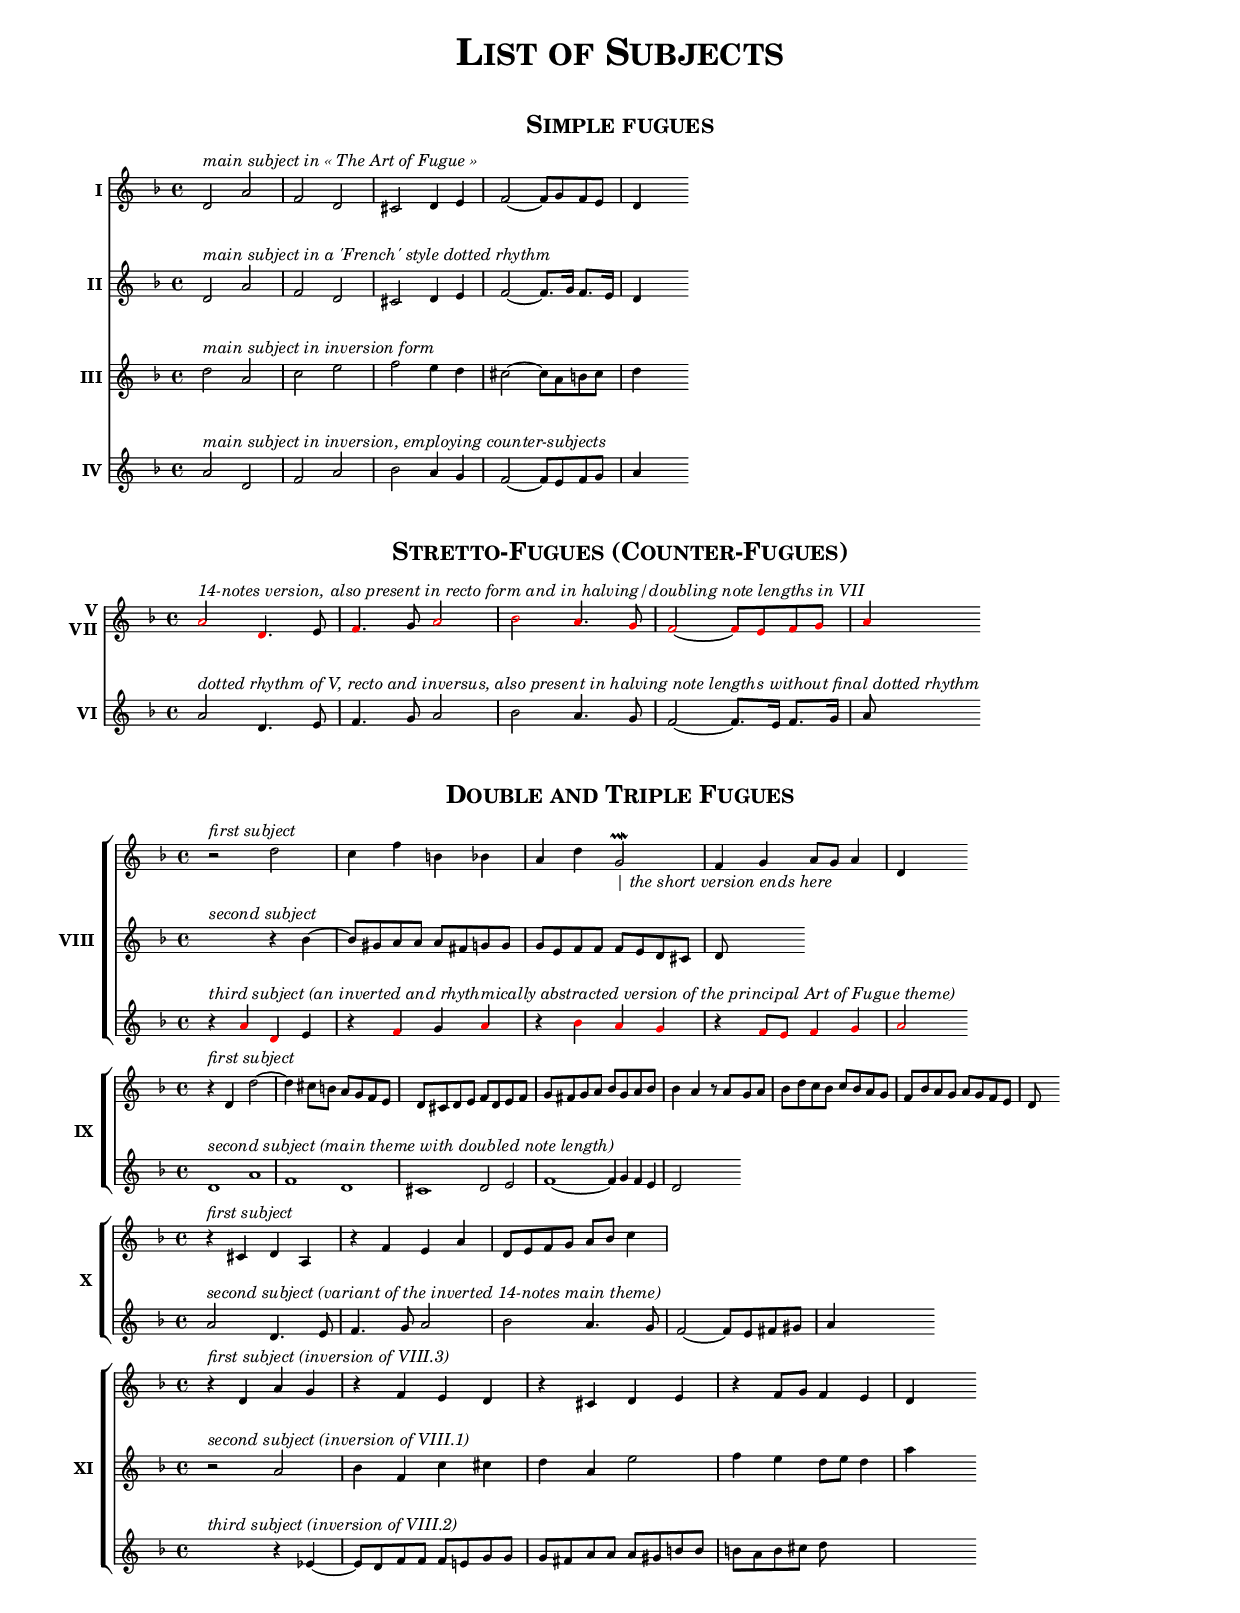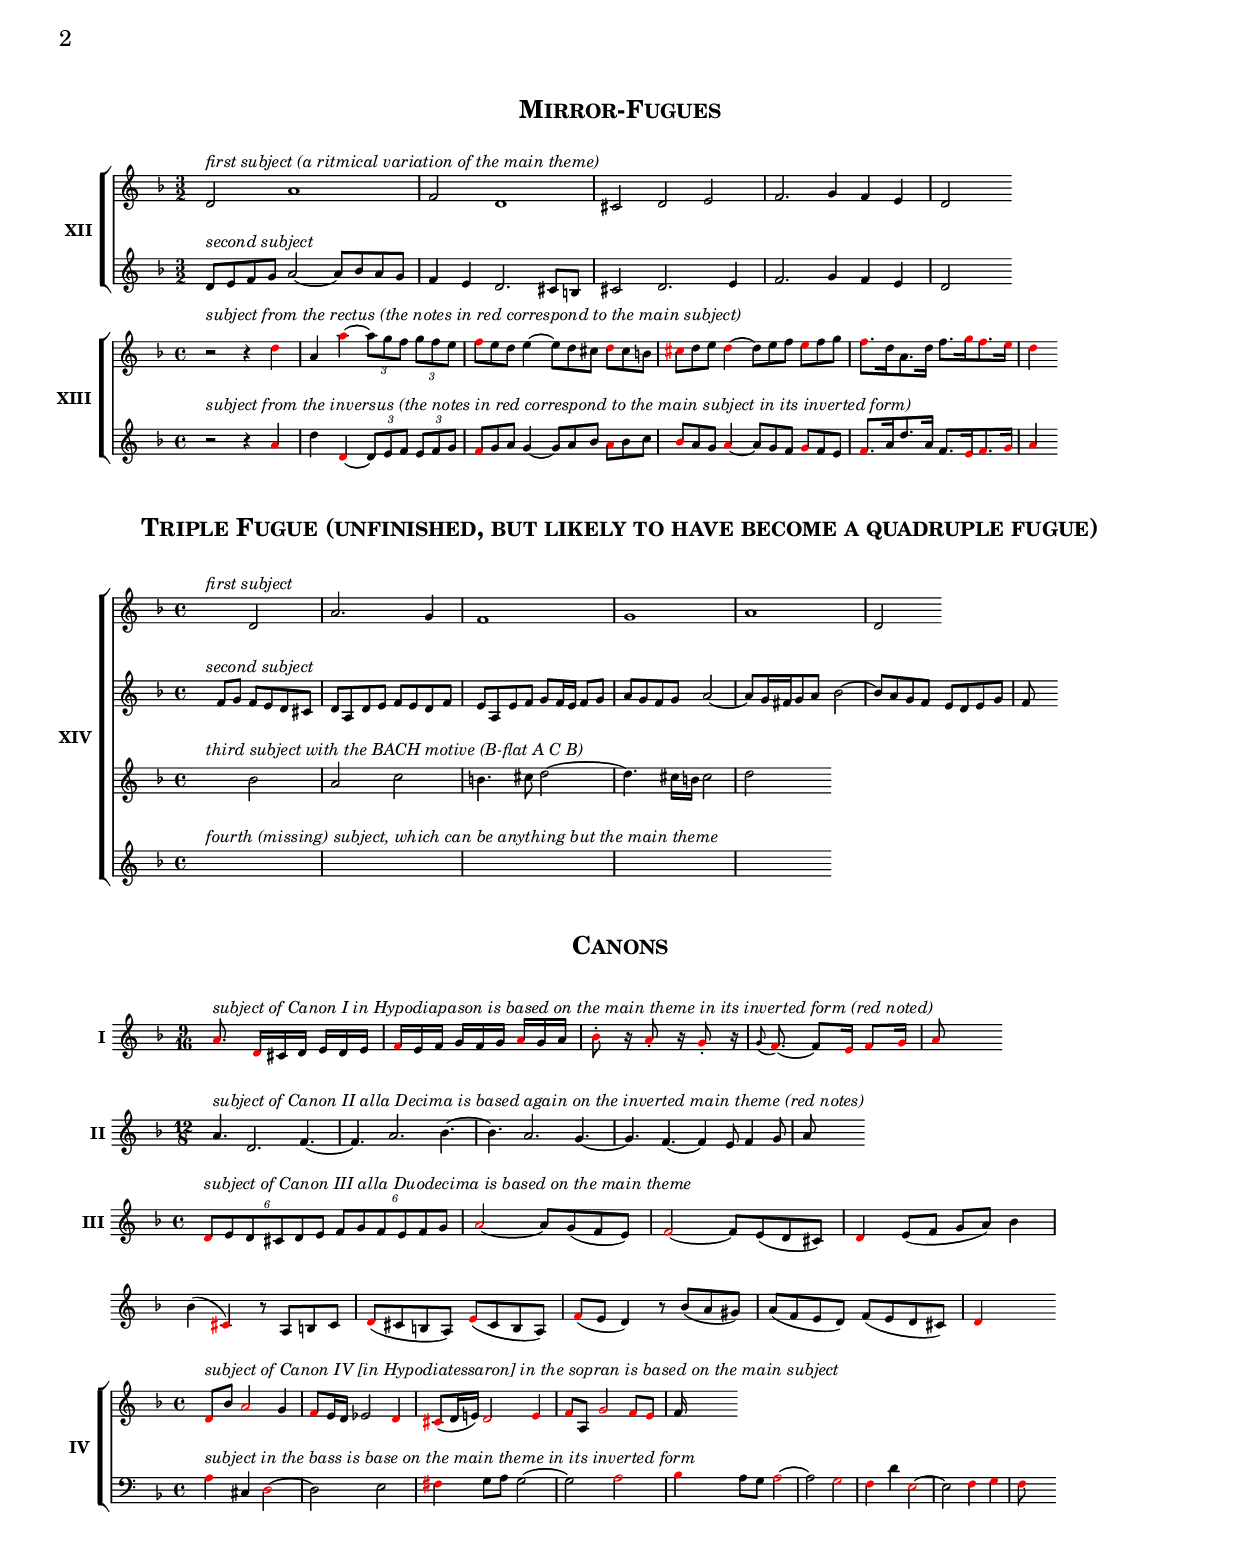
\include "./macros.ly"

commonSettings = {
  \time 4/4
  \key d \minor
  %\once\override Staff.TimeSignature.stencil = ##f
  \override Score.BarNumber.break-visibility = ##(#f #f #f)
  \override Staff.NoteHead.style = #'baroque
}

CommonSubjectI = {
  \commonSettings
  \label #'ListOfSubjects
  | d'2^\markup \abs-fontsize #8 \italic { "main subject in « The Art of Fugue »" }
    a'
  | f d | cis d4 e | f2~ f8 g f e | d4 s
}
CommonSubjectII = {
  \commonSettings
  | d'2^\markup \abs-fontsize #8 \italic { "main subject in a 'French' style dotted rhythm" }
    a'
  | f d | cis d4 e | f2~ f8. g16 f8. e16 | d4 s
}
CommonSubjectIII = {
  \commonSettings
  | d''2^\markup \abs-fontsize #8 \italic { "main subject in inversion form" }
    a
  | c e | f e4 d | cis2~ cis8 a b cis | d4 s
}
CommonSubjectIV = {
  \commonSettings
  | a'2^\markup \abs-fontsize #8 \italic { "main subject in inversion, employing counter-subjects" }
    d,
  | f a | bes a4 g | f2~ f8 e f g | a4 s
}
CommonSubjectV = {
  \commonSettings
  | \red a'2^\markup \abs-fontsize #8 \italic  {
      "14-notes version,"
      "also present in recto form and in halving/doubling note lengths in VII"
    }
    \once\override Stem.length = #6 \red d,4. e8
  | \red f4. g8 \red a2
  | \red bes \red a4. \red g8
  | \red \red f2~ \red f8 \red e \red f \red g
  | \red a4 s
}

CommonSubjectVI = {
  \commonSettings
  | a'2^\markup \abs-fontsize #8 \italic  {
      "dotted rhythm of V, recto and inversus, also present in halving note lengths"
      "without final dotted rhythm"
    }
    \once\override Stem.length = #5 d,4. e8
  | f4. g8 a2 | bes a4. g8 | f2~ f8. e16 f8. g16 | a8 s4.
}

SubjectVIIIFirst = \relative {
  \commonSettings
  | r2^\markup \abs-fontsize #8 \italic { "first subject" }
    d''
  | c4 f b, bes | a d g,2^\prallmordent_\markup \abs-fontsize #8 \italic { "| the short version ends here" }
  | f4 g a8 g a4 | d,4 s
}
SubjectVIIISecond = \relative {
  \commonSettings
  | s2^\markup \abs-fontsize #8 \italic { "second subject" }
    r4 bes'~
  | bes8 gis a a a fis g g | g e f f f e d cis | d s4.
}
SubjectVIIIThird = \relative {
  \commonSettings
  | r4^\markup \abs-fontsize #8 \italic {
      "third subject (an inverted and rhythmically abstracted version of the principal Art of Fugue theme)"
    }
    \red a' \red d, e | r \red f g \red a | r \red bes \red a \red g | r \red { f8 e f4 g | a2 } % s
}

SubjectIXFirst = {
  \commonSettings
  | r4^\markup \abs-fontsize #8 \italic {
      "first subject"
    }
    d' d'2~ | d4 cis8 b a g f e | d cis d e f d e f | g fis g a bes g a bes | bes4 a r8 a g a
  | bes d c bes c bes a g | f bes a g a g f e | d s
}
SubjectIXSecond = {
  \commonSettings
  | d'1*1/2^\markup \abs-fontsize #8 \italic {
      "second subject (main theme with doubled note length)"
    }
    a' | f d | cis d2*1/2 e | f1*1/2~ f4*1/2 g f e | d2*1/2 s1*1/2
}

SubjectXFirst = {
  \commonSettings
  | r4^\markup \abs-fontsize #8 \italic {
      "first subject"
    }
    cis' d a | r f' e a | d,8 e f g a bes c4 | % c8 bes a g fis d g4
}
SubjectXSecond = {
  \commonSettings
  | a'2^\markup \abs-fontsize #8 \italic {
      "second subject (variant of the inverted 14-notes main theme)"
    }
    d,4. e8 | f4. g8 a2 | bes a4. g8 | f2~ f8 e fis gis | a4 s2
}

SubjectXIFirst = {
  \commonSettings
  | r4^\markup \abs-fontsize #8 \italic {
      "first subject (inversion of VIII.3)"
    }
    d' a' g
  | r f e d | r cis d e | r f8 g f4 e | d4 s
}
SubjectXISecond = {
  \commonSettings
  | r2^\markup \abs-fontsize #8 \italic {
      "second subject (inversion of VIII.1)"
    }
    a'
  | bes4 f c' cis | d a e'2 | f4 e d8 e d4 | a'4 s
}
SubjectXIThird = {
  \commonSettings
  | s2^\markup \abs-fontsize #8 \italic {
      "third subject (inversion of VIII.2)"
    }
    r4 ees'~
  | ees8 d f f f e g g | g fis a a a gis b b | b a b cis d s4. | s2
}

SubjectXIIFirst = {
  \commonSettings
  | \time 3/2
    d'2^\markup \abs-fontsize #8 \italic {
      "first subject (a ritmical variation of the main theme)"
    }
    a'1
  | f2 d1 | cis2 d e | f2. g4 f e | d2 s4
}
SubjectXIISecond = {
  \commonSettings
  | \time 3/2
    d'8^\markup \abs-fontsize #8 \italic { "second subject" }
    e f g a2~ a8 bes a g | f4 e d2. cis8 b | cis2 d2. e4 | f2. g4 f e | d2 s4
}

SubjectXIIIFirst = {
  \commonSettings
  | r2^\markup \abs-fontsize #8 \italic {
      "subject from the rectus (the notes in red correspond to the main subject)"
    }
    r4 \red d'' | a \red a'~ \tuplet 3/2 { a8 g f } \tuplet 3/2 { g f e }
  | \omit TupletNumber \tuplet 3/2 { \red f e d } e4~ \tuplet 3/2 { e8 d cis } \tuplet 3/2 { \red d cis b }
  | \tuplet 3/2 { \red cis d e } \red d4~ \tuplet 3/2 { d8 e f } \tuplet 3/2 { \red e f g }
  | \red f8.[ d16 a8. d16] f8.[ \red g16 \red f8. \red e16] | \red d4
}
SubjectXIIISecond = {
  \commonSettings
  | r2^\markup \abs-fontsize #8 \italic {
      "subject from the inversus (the notes in red correspond to the main subject in its inverted form)"
    }
    r4 \red a' | d \red d,~ \tuplet 3/2 { d8 e f } \tuplet 3/2 { e f g }
  | \omit TupletNumber \tuplet 3/2 { \red f g a } g4~ \tuplet 3/2 { g8 a bes } \tuplet 3/2 { \red a bes c }
  | \tuplet 3/2 { \red bes a g } \red a4~ \tuplet 3/2 { a8 g f } \tuplet 3/2 { \red g f e }
  | \red f8.[ a16 d8. a16] f8.[ \red e16 \red f8. \red g16] | \red a4
}

SubjectXIVFirst = {
  \commonSettings
  | s2^\markup \abs-fontsize #8 \italic { "first subject" }
    d'
  | a'2. g4 | f1 | g | a | d,2 % s
}
SubjectXIVSecond = {
  \commonSettings
  | s4^\markup \abs-fontsize #8 \italic { "second subject" }
    f'8 g f e d cis
  | d a d e f e d f | e a, e' f g f16 e f8 g | a g f g a2~ | a8[ g16 fis g8 a] bes2~ | bes8 a g f e d e g
  | f s % s2.
}
SubjectXIVThird = {
  \commonSettings
  | s2^\markup \abs-fontsize #8 \italic {
      "third subject with the BACH motive (B-flat A C B)"
    }
    bes'
  | a c | b4. cis8 d2~ | d4. cis16 b  cis2 | d % s
}
SubjectXIVFourth = {
  \commonSettings
  | s1^\markup \abs-fontsize #8 \italic {
      "fourth (missing) subject, which can be anything but the main theme"
    }
  | s | s | s | s2
}

CanonI = {
  \commonSettings
  \time 9/16
  | \red a'8.^\markup \abs-fontsize #8 \italic {
      "subject of Canon I in Hypodiapason is based on the main theme in its inverted form (red noted)"
    }
    \red d,16 cis d e d e
  | \red f e f g f g \red a g a
  | \red bes8^. r16 \red a8_. r16 \red g8_. r16
  | \appoggiatura g8 \red f8.~ f8 \red e16 \red f8 \red g16
  | \red a8 s
}
CanonII = {
  \commonSettings
  \time 12/8
  | a'4.^\markup \abs-fontsize #8 \italic {
      "subject of Canon II alla Decima is based again on the inverted main theme (red notes)"
    }
    d,2. f4.~
  | f a2. bes4.~
  | bes a2. g4.~
  | g f~ f4 e8 f4 g8
  | a8 s4
}
CanonIII = {
  \commonSettings
  | \tuplet 6/4 {
      \red d'8[^\markup \abs-fontsize #8 \italic {
        "subject of Canon III alla Duodecima is based on the main theme"
      }
      e d cis d e]
    } \tuplet 6/4 { f[ g f e f g] }
  | \red a2~ a8 g( f e)
  | \red f2~ f8 e( d cis)
  | \red d4 e8( f g a) bes4
  | bes( \red  cis,) r8 a b cis
  | \red d( cis b a) \red e'( cis b a)
  | \red f'( e d4) r8 bes'( a gis)
  | a( f e d) f( e d cis)
  | \red d4 s
}
CanonIVSopran = {
  \commonSettings
  | \red d'8^\markup \abs-fontsize #8 \italic {
      "subject of Canon IV [in Hypodiatessaron] in the sopran is based on the main subject"
     }
     bes' \red a2 g4
  | \red f8 e16 d ees2 \red d4
  | \red cis8_( d16 e!) \red d2 \red e4
  | \red f8 a, \red g'2 \red f8 \red e
  | f16 s8.
}
CanonIVBass = {
  \commonSettings
  \clef bass
  | \red a4^\markup \abs-fontsize #8 \italic {
      "subject in the bass is base on the main theme in its inverted form"
    }
    cis, \red  d2~ \noBreak
  | d e \noBreak
  | \red fis4 g8 a g2~ \noBreak
  | g \red a \noBreak
  | \red bes4 a8 g \red a2~ \noBreak
  | a \red g \noBreak
  | \red f4 d' \red e,2~ \noBreak
  | e \red f4 \red g \noBreak
  | \red f8 s
}

\markup \fill-line {
  \center-column \abs-fontsize #18 \smallCaps \bold {
    \null
    "List of Subjects"
    \vspace #1
  }
}

\markup \fill-line {
  \center-column \abs-fontsize #12 \smallCaps \bold {
    \null
    "Simple fugues"
    \vspace #0.5
  }
}

\markup \line {
  \hspace #2
  \left-column {
    \score {
      <<
        \new Staff \with {
          instrumentName = \markup \abs-fontsize #8 \bold { "I " }
        } \relative \CommonSubjectI
        \new Staff \with {
          instrumentName = \markup \abs-fontsize #8 \bold { "II " }
        } \relative \CommonSubjectII
        \new Staff \with {
          instrumentName = \markup \abs-fontsize #8 \bold { "III " }
        } \relative \CommonSubjectIII
        \new Staff \with {
          instrumentName = \markup \abs-fontsize #8 \bold { "IV " }
        } \relative \CommonSubjectIV
      >>
      \layout {
        %\context {
        %  \Score
        %  proportionalNotationDuration = #(ly:make-moment 1)
        %}
        indent = #0
        line-width = #160
        #(layout-set-staff-size 12)
      }
    }
  }
}

\markup \fill-line {
  \center-column \abs-fontsize #12 \smallCaps \bold {
    \null\null
    "Stretto-Fugues (Counter-Fugues)"
    \vspace #0.5
  }
}

\markup \line {
  \hspace #1
  \left-column {
    \score {
      <<
        \new Staff \with {
          instrumentName = \markup \abs-fontsize #8 \bold {
            \right-column { "V " \raise #1.8 \line { "VII " } }
          }
        } \relative \CommonSubjectV
        % Contrapunctus VI
        \new Staff \with {
          instrumentName = \markup \abs-fontsize #8 \bold { "VI " }
        } \relative \CommonSubjectVI
      >>
      \layout {
        %\context {
        %  \Score
        %  proportionalNotationDuration = #(ly:make-moment 1)
        %}
        indent = #0
        line-width = #160
        #(layout-set-staff-size 12)
      }
    }
  }
}

\markup \fill-line {
  \center-column \abs-fontsize #12 \smallCaps \bold {
    \null\null
    "Double and Triple Fugues"
    \vspace #0.5
  }
}

% Contrapunctus VIII
\markup \line {
  \left-column {
    \score {
      <<
        \new ChoirStaff \with {
          instrumentName = \markup \abs-fontsize #8 \bold { "VIII " }
          \override StaffGrouper.staff-staff-spacing = #'(
                      (basic-distance . 0)
                      (padding . 2))
          }
        <<
        \new Staff {
          \new Voice = "subjectviii1" \relative \SubjectVIIIFirst
        }
        \new Staff {
          \new Voice = "subjectviii2" \relative \SubjectVIIISecond
        }
        \new Staff {
          \new Voice = "subjectviii3" \relative \SubjectVIIIThird
        }
        >>
      >>
      \layout {
        %\context {
        %  \Score
        %  proportionalNotationDuration = #(ly:make-moment 1)
        %}
        indent = #0
        line-width = #160
        #(layout-set-staff-size 12)
      }
    }
  }
}

% Contrapunctus IX
\markup \line {
  \hspace #1.4
  \left-column {
    \score {
      <<
        \new ChoirStaff \with {
          instrumentName = \markup \abs-fontsize #8 \bold { "IX " }
          \override StaffGrouper.staff-staff-spacing = #'(
                      (basic-distance . 0)
                      (padding . 2))
          }
        <<
        \new Staff {
          \new Voice = "subjectix1" \relative \SubjectIXFirst
        }
        \new Staff {
          \new Voice = "subjectix2" \relative \SubjectIXSecond
        }
        >>
      >>
      \layout {
        %\context {
        %  \Score
        %  proportionalNotationDuration = #(ly:make-moment 1)
        %}
        indent = #0
        line-width = #160
        #(layout-set-staff-size 12)
      }
    }
  }
}

% Contrapunctus X
\markup \line {
  \hspace #2.0
  \left-column {
    \score {
      <<
        \new ChoirStaff \with {
          instrumentName = \markup \abs-fontsize #8 \bold { "X " }
          \override StaffGrouper.staff-staff-spacing = #'(
                      (basic-distance . 0)
                      (padding . 2))
          }
        <<
        \new Staff {
          \new Voice = "subjectix1" \relative \SubjectXFirst
        }
        \new Staff {
          \new Voice = "subjectix2" \relative \SubjectXSecond
        }
        >>
      >>
      \layout {
        %\context {
        %  \Score
        %  proportionalNotationDuration = #(ly:make-moment 1)
        %}
        indent = #0
        line-width = #160
        #(layout-set-staff-size 12)
      }
    }
  }
}

% Contrapunctus XI
\markup \line {
  \hspace #1.4
  \left-column {
    \score {
      <<
        \new ChoirStaff \with {
          instrumentName = \markup \abs-fontsize #8 \bold { "XI " }
          \override StaffGrouper.staff-staff-spacing = #'(
                      (basic-distance . 0)
                      (padding . 2))
          }
        <<
        \new Staff {
          \new Voice = "subjectxi1" \relative \SubjectXIFirst
        }
        \new Staff {
          \new Voice = "subjectxi2" \relative \SubjectXISecond
        }
        \new Staff {
          \new Voice = "subjectxi3" \relative \SubjectXIThird
        }
        >>
      >>
      \layout {
        %\context {
        %  \Score
        %  proportionalNotationDuration = #(ly:make-moment 1)
        %}
        indent = #0
        line-width = #160
        #(layout-set-staff-size 12)
      }
    }
  }
}

\pageBreak

\markup \fill-line {
  \center-column \abs-fontsize #12 \smallCaps \bold {
    \null\null
    "Mirror-Fugues"
    \vspace #1
  }
}

% Contrapunctus XII
\markup \line {
  \hspace #0.6
  \left-column {
    \score {
      <<
        \new ChoirStaff \with {
          instrumentName = \markup \abs-fontsize #8 \bold { "XII " }
          \override StaffGrouper.staff-staff-spacing = #'(
                      (basic-distance . 0)
                      (padding . 2))
          }
        <<
        \new Staff {
          \new Voice = "subjectxii1" \relative \SubjectXIIFirst
        }
        \new Staff {
          \new Voice = "subjectxii2" \relative \SubjectXIISecond
        }
        >>
      >>
      \layout {
        %\context {
        %  \Score
        %  proportionalNotationDuration = #(ly:make-moment 1)
        %}
        indent = #0
        line-width = #160
        #(layout-set-staff-size 12)
      }
    }
  }
}

% Contrapunctus XIII
\markup \line {
  \hspace #-0.2
  \left-column {
    \score {
      <<
        \new ChoirStaff \with {
          instrumentName = \markup \abs-fontsize #8 \bold { "XIII " }
          \override StaffGrouper.staff-staff-spacing = #'(
                      (basic-distance . 0)
                      (padding . 2))
          }
        <<
        \new Staff {
          \new Voice = "subjectxiii1" \relative \SubjectXIIIFirst
        }
        \new Staff {
          \new Voice = "subjectxiii2" \relative \SubjectXIIISecond
        }
        >>
      >>
      \layout {
        %\context {
        %  \Score
        %  proportionalNotationDuration = #(ly:make-moment 1)
        %}
        indent = #0
        line-width = #160
        #(layout-set-staff-size 12)
      }
    }
  }
}

\markup \fill-line {
  \center-column \abs-fontsize #12 \smallCaps \bold {
    \null\null
    "Triple Fugue (unfinished, but likely to have become a quadruple fugue)"
    \vspace #1
  }
}

% Contrapunctus XIV
\markup \line {
  \hspace #0
  \left-column {
    \score {
      <<
        \new ChoirStaff \with {
          instrumentName = \markup \abs-fontsize #8 \bold { "XIV " }
          \override StaffGrouper.staff-staff-spacing = #'(
                      (basic-distance . 0)
                      (padding . 2))
          }
        <<
        \new Staff {
          \new Voice = "subjectxiv1" \relative \SubjectXIVFirst
        }
        \new Staff {
          \new Voice = "subjectxiv2" \relative \SubjectXIVSecond
        }
        \new Staff {
          \new Voice = "subjectxiv3" \relative \SubjectXIVThird
        }
        \new Staff {
          \new Voice = "subjectxiv4" \relative \SubjectXIVFourth
        }
        >>
      >>
      \layout {
        %\context {
        %  \Score
        %  proportionalNotationDuration = #(ly:make-moment 1)
        %}
        indent = #0
        line-width = #160
        #(layout-set-staff-size 12)
      }
    }
  }
  \vspace #3
}

\markup \fill-line {
  \center-column \abs-fontsize #12 \smallCaps \bold {
    \null\null
    "Canons"
    \vspace #0.5
  }
}

\markup \line {
  \hspace #3.8
  \left-column {
    \score {
      <<
        \new Staff \with {
          instrumentName = \markup \abs-fontsize #8 \bold { "I " }
        } \relative \CanonI
      >>
      \layout {
        indent = #0
        line-width = #160
        #(layout-set-staff-size 12)
      }
    }
  }
  \vspace #2
}

\markup \line {
  \hspace #3
  \left-column {
    \score {
      <<
        \new Staff \with {
          instrumentName = \markup \abs-fontsize #8 \bold { "II " }
        } \relative \CanonII
      >>
      \layout {
        indent = #0
        line-width = #160
        #(layout-set-staff-size 12)
      }
    }
  }
  \vspace #2
}

\markup \line {
  \hspace #2.2
  \left-column {
    \score {
      <<
        \new Staff \with {
          instrumentName = \markup \abs-fontsize #8 \bold { "III " }
        } \relative \CanonIII
      >>
      \layout {
        indent = #0
        line-width = #160
        #(layout-set-staff-size 12)
      }
    }
  }
  \vspace #2
}

\markup \line {
  \hspace #1
  \left-column {
    \vspace #0.5
    \score {
      <<
        \new ChoirStaff \with {
          instrumentName = \markup \abs-fontsize #8 \bold { "IV " }
          \override StaffGrouper.staff-staff-spacing = #'(
                      (basic-distance . 0)
                      (padding . 2))
          }
        <<
        \new Staff {
          \new Voice = "canonivsopran" \relative \CanonIVSopran
        }
        \new Staff {
          \new Voice = "canonivbass" \relative \CanonIVBass
        }
        >>
      >>
      \layout {
        indent = #0
        line-width = #160
        #(layout-set-staff-size 12)
      }
    }
  }
}
